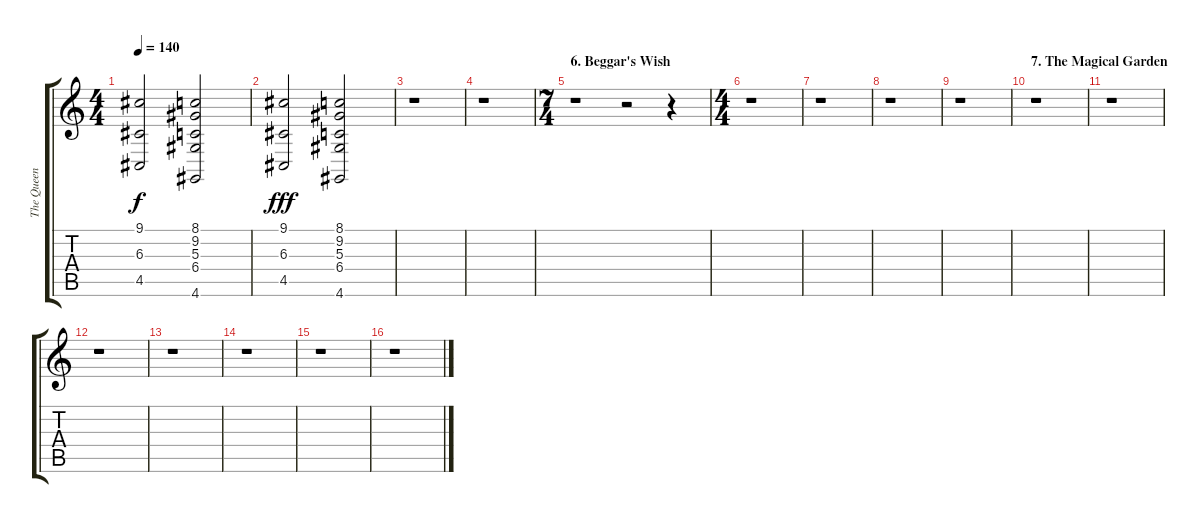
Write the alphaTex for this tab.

\track ("The Queen Of Fairies" "The Queen ") {instrument tubularbells}
\staff {score tabs}
\tuning (E4 B3 G3 D3 A2 E2) {hide}
\ts (4 4)
\tempo 140
\clef g2
\ks c
(9.1 6.3 4.5).2{dy f} (8.1 9.2 5.3 6.4 4.6).2 |
(9.1 6.3 4.5).2{dy fff} (8.1 9.2 5.3 6.4 4.6).2 |
r.1 |
r.1 |
\ts (7 4)
\section ("" "6. Beggar's Wish")
r.1 r.2 r.4 |
\ts (4 4)
r.1 |
r.1 |
r.1 |
r.1 |
\section ("" "7. The Magical Garden")
r.1 |
r.1 |
r.1 |
r.1 |
r.1 |
r.1 |
r.1
